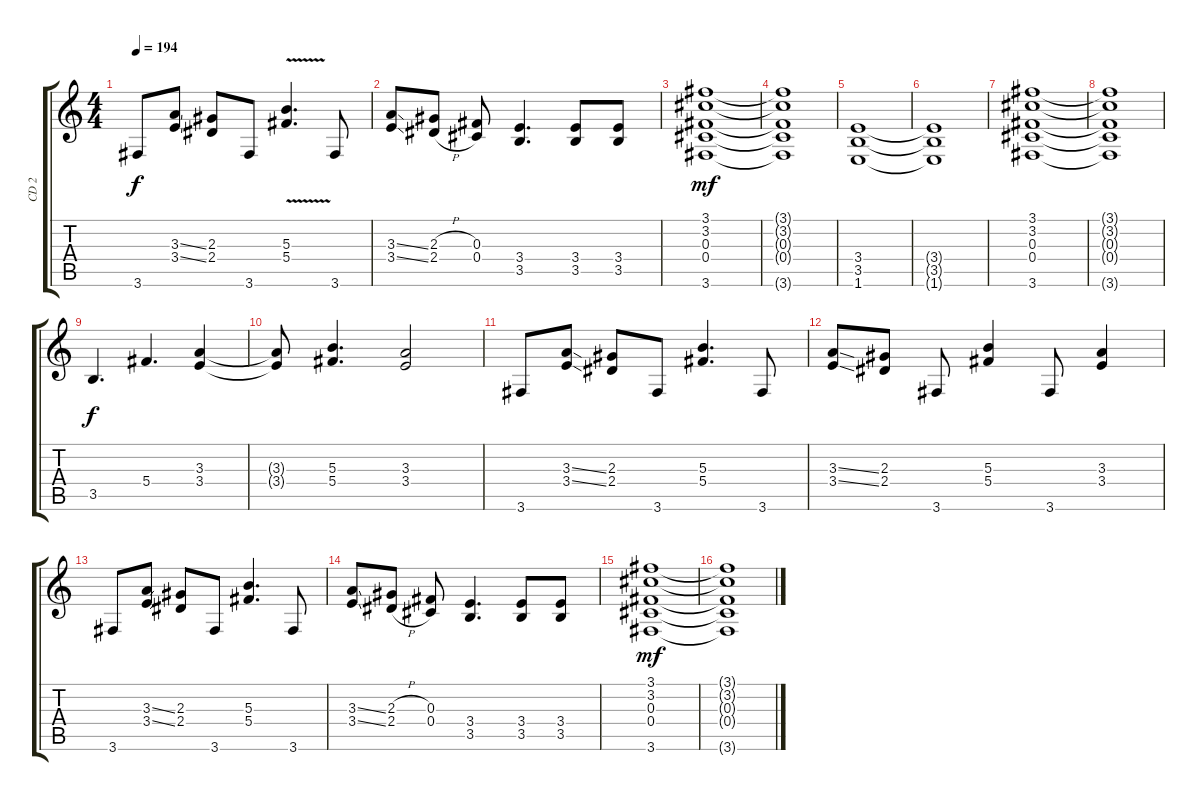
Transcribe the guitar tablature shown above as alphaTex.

\track ("CD 2" "CD 2") {instrument distortionguitar}
\staff {score tabs}
\tuning (Eb4 Bb3 Gb3 Db3 Ab2 Eb2) {hide}
\ts (4 4)
\tempo 194
\clef g2
\ks c
3.6.8{dy f} (3.3{ss} 3.4{ss}).8 (2.3 2.4).8 3.6.8 (5.3{v} 5.4{v}).4{d} 3.6.8 |
(3.3{ss} 3.4{ss}).8 (2.3{h} 2.4{h}).8 (0.3 0.4).8 (3.4 3.5).4{d} (3.4 3.5).8 (3.4 3.5).8 |
(3.1 3.2 0.3 0.4 3.6).1{dy mf} |
(3.1{t} 3.2{t} 0.3{t} 0.4{t} 3.6{t}).1 |
(3.4 3.5 1.6).1 |
(3.4{t} 3.5{t} 1.6{t}).1 |
(3.1 3.2 0.3 0.4 3.6).1 |
(3.1{t} 3.2{t} 0.3{t} 0.4{t} 3.6{t}).1 |
3.5.4{d dy f} 5.4.4{d} (3.3 3.4).4 |
(3.3{t} 3.4{t}).8 (5.3 5.4).4{d} (3.3 3.4).2 |
3.6.8 (3.3{ss} 3.4{ss}).8 (2.3 2.4).8 3.6.8 (5.3 5.4).4{d} 3.6.8 |
(3.3{ss} 3.4{ss}).8 (2.3 2.4).8 3.6.8 (5.3 5.4).4 3.6.8 (3.3 3.4).4 |
3.6.8 (3.3{ss} 3.4{ss}).8 (2.3 2.4).8 3.6.8 (5.3 5.4).4{d} 3.6.8 |
(3.3{ss} 3.4{ss}).8 (2.3{h} 2.4{h}).8 (0.3 0.4).8 (3.4 3.5).4{d} (3.4 3.5).8 (3.4 3.5).8 |
(3.1 3.2 0.3 0.4 3.6).1{dy mf} |
(3.1{t} 3.2{t} 0.3{t} 0.4{t} 3.6{t}).1
